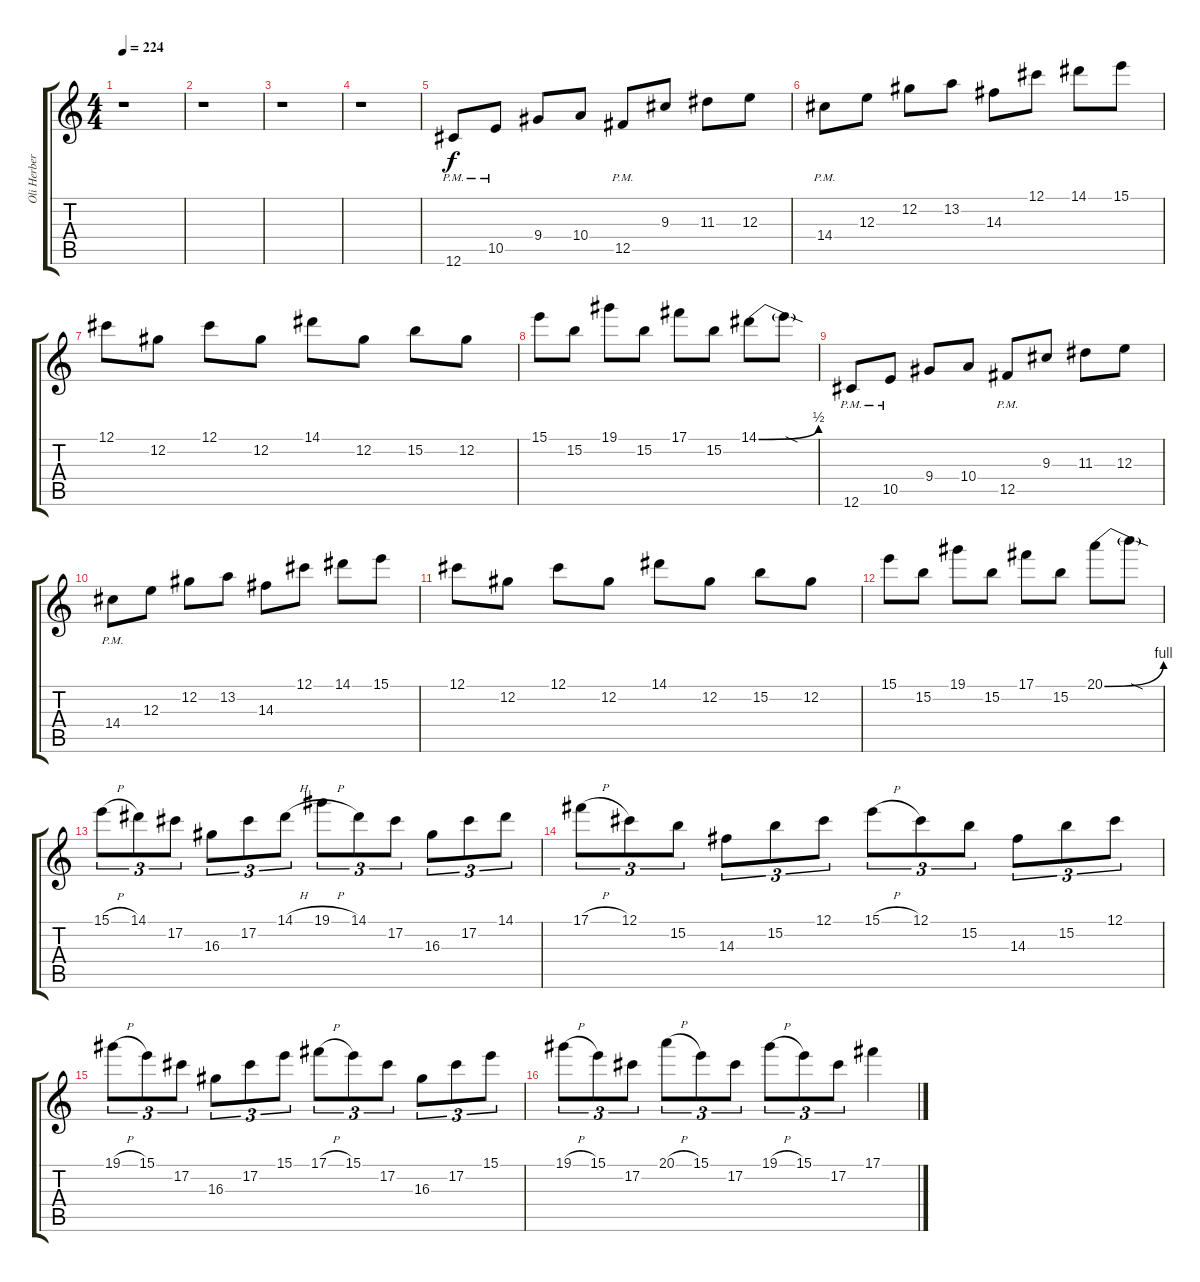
\track ("Oli Herbert Lead" "Oli Herber") {instrument distortionguitar}
\staff {score tabs}
\tuning (Db4 Ab3 E3 B2 Gb2 Db2) {hide}
\ts (4 4)
\tempo 224
\clef g2
\ks c
r.1{dy f} |
r.1 |
r.1 |
r.1 |
12.6{pm}.8 10.5{pm}.8 9.4.8 10.4.8 12.5{pm}.8 9.3.8 11.3.8 12.3.8 |
14.4{pm}.8 12.3.8 12.2.8 13.2.8 14.3.8 12.1.8 14.1.8 15.1.8 |
12.1.8 12.2.8 12.1.8 12.2.8 14.1.8 12.2.8 15.2.8 12.2.8 |
15.1.8 15.2.8 19.1.8 15.2.8 17.1.8 15.2.8 14.1{be (bend 0 0 60 2)}.8 14.1{sod t}.8 |
12.6{pm}.8 10.5{pm}.8 9.4.8 10.4.8 12.5{pm}.8 9.3.8 11.3.8 12.3.8 |
14.4{pm}.8 12.3.8 12.2.8 13.2.8 14.3.8 12.1.8 14.1.8 15.1.8 |
12.1.8 12.2.8 12.1.8 12.2.8 14.1.8 12.2.8 15.2.8 12.2.8 |
15.1.8 15.2.8 19.1.8 15.2.8 17.1.8 15.2.8 20.1{be (bend 0 0 60 4)}.8 20.1{sod t}.8 |
15.1{h}.8{tu (3 2)} 14.1.8{tu (3 2)} 17.2.8{tu (3 2)} 16.3.8{tu (3 2)} 17.2.8{tu (3 2)} 14.1{h}.8{tu (3 2)} 19.1{h}.8{tu (3 2)} 14.1.8{tu (3 2)} 17.2.8{tu (3 2)} 16.3.8{tu (3 2)} 17.2.8{tu (3 2)} 14.1.8{tu (3 2)} |
17.1{h}.8{tu (3 2)} 12.1.8{tu (3 2)} 15.2.8{tu (3 2)} 14.3.8{tu (3 2)} 15.2.8{tu (3 2)} 12.1.8{tu (3 2)} 15.1{h}.8{tu (3 2)} 12.1.8{tu (3 2)} 15.2.8{tu (3 2)} 14.3.8{tu (3 2)} 15.2.8{tu (3 2)} 12.1.8{tu (3 2)} |
19.1{h}.8{tu (3 2)} 15.1.8{tu (3 2)} 17.2.8{tu (3 2)} 16.3.8{tu (3 2)} 17.2.8{tu (3 2)} 15.1.8{tu (3 2)} 17.1{h}.8{tu (3 2)} 15.1.8{tu (3 2)} 17.2.8{tu (3 2)} 16.3.8{tu (3 2)} 17.2.8{tu (3 2)} 15.1.8{tu (3 2)} |
19.1{h}.8{tu (3 2)} 15.1.8{tu (3 2)} 17.2.8{tu (3 2)} 20.1{h}.8{tu (3 2)} 15.1.8{tu (3 2)} 17.2.8{tu (3 2)} 19.1{h}.8{tu (3 2)} 15.1.8{tu (3 2)} 17.2.8{tu (3 2)} 17.1.4
